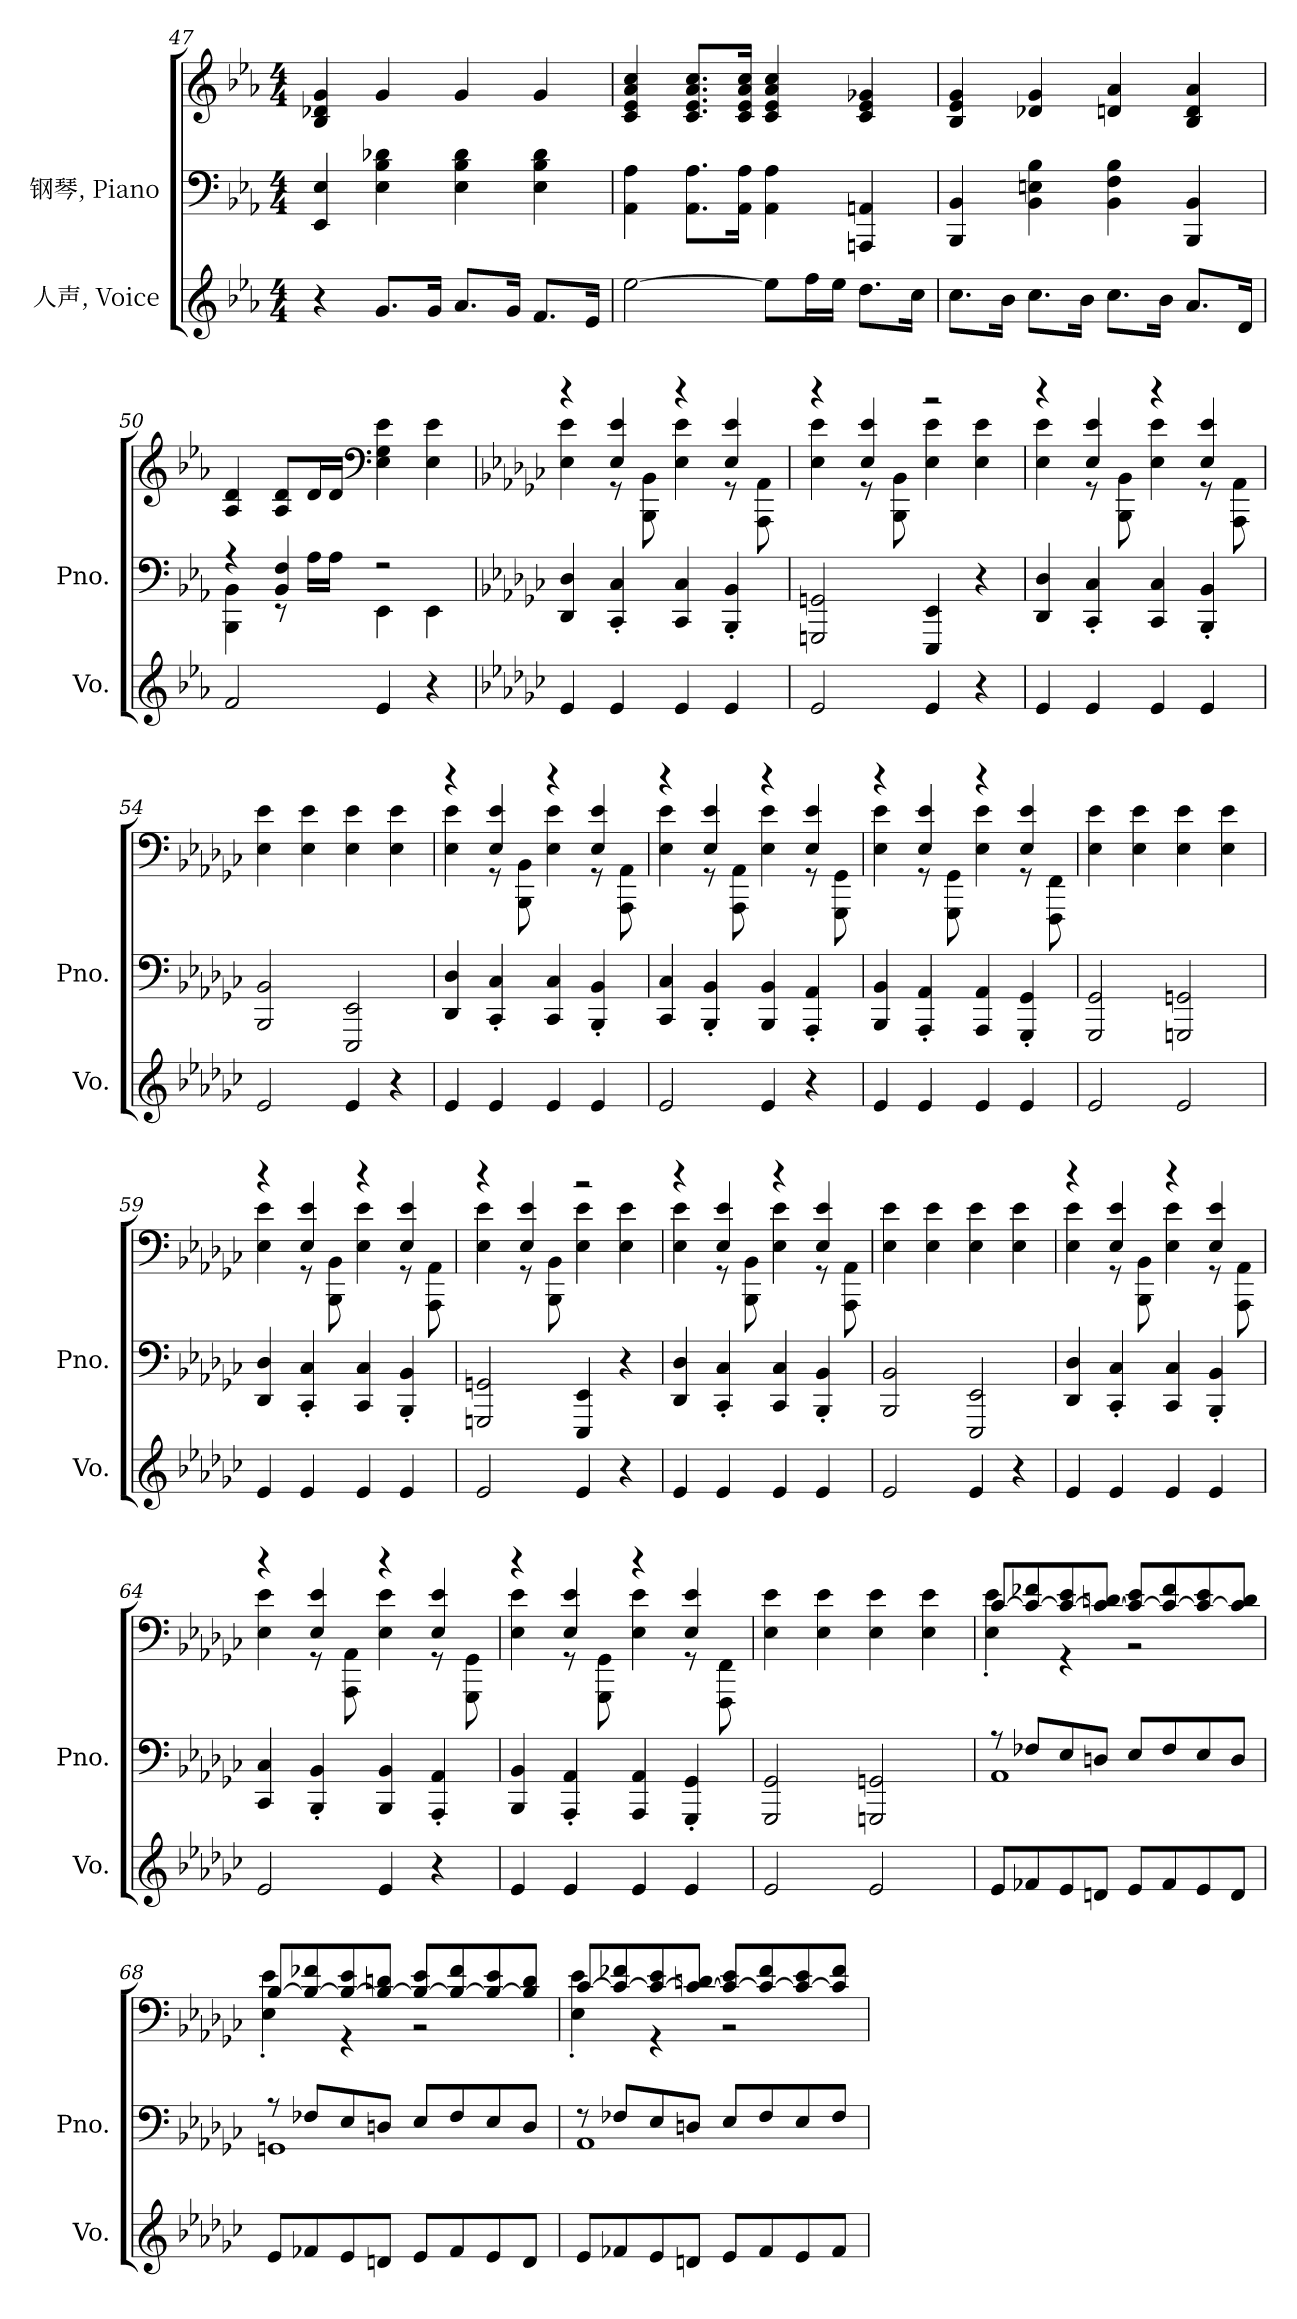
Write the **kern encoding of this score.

**kern	**kern	**kern
*part2	*part1	*part1
*staff3	*staff2	*staff1
*I"人声, Voice	*I"钢琴, Piano	*
*I'Vo.	*I'Pno.	*
!!LO:PB:g=z
*clefG2	*clefF4	*clefG2
*k[b-e-a-]	*k[b-e-a-]	*k[b-e-a-]
*M4/4	*M4/4	*M4/4
=47	=47	=47
4r	4EE-/ 4E-/	4B-/ 4d-X/ 4g/
8.g/L	4E-\ 4B-\ 4d-X\	4g/
16g/Jk	.	.
8.a-/L	4E-\ 4B-\ 4d-\	4g/
16g/Jk	.	.
8.f/L	4E-\ 4B-\ 4d-\	4g/
16e-/Jk	.	.
=48	=48	=48
[2ee-\	4AA-\ 4A-\	4c/ 4e-/ 4a-/ 4cc/
.	8.AA-\ 8.A-\L	8.c/ 8.e-/ 8.a-/ 8.cc/L
.	16AA-\ 16A-\Jk	16c/ 16e-/ 16a-/ 16cc/Jk
8ee-\L]	4AA-\ 4A-\	4c/ 4e-/ 4a-/ 4cc/
16ff\L	.	.
16ee-\JJ	.	.
8.dd\L	4AAAn/ 4AAn/	4c/ 4e-/ 4g-X/
16cc\Jk	.	.
=49	=49	=49
8.cc\L	4BBB-/ 4BB-/	4B-/ 4e-/ 4g/
16b-\Jk	.	.
8.cc\L	4BB-\ 4En\ 4B-\	4d-X/ 4g/
16b-\Jk	.	.
8.cc\L	4BB-\ 4F\ 4B-\	4dn/ 4a-/
16b-\Jk	.	.
8.a-/L	4BBB-/ 4BB-/	4B-/ 4d/ 4a-/
16d/Jk	.	.
!!LO:LB:g=z
=50	=50	=50
*	*^	*
2f/	4r	4BBB-\ 4BB-\	4A-/ 4d/
.	4BB-/ 4F/	8r	8A-/ 8d/L
.	.	16A-\LL	16d/L
.	.	16A-\JJ	16d/JJ
*	*	*	*clefF4
4e-/	2r	4EE-\	4E-\ 4G\ 4e-\
4r	.	4EE-\	4E-\ 4e-\
*	*v	*v	*
=51	=51	=51
*k[b-e-a-d-g-c-]	*k[b-e-a-d-g-c-]	*k[b-e-a-d-g-c-]
*	*	*MM70
*	*	*^
4e-/	4DD-/ 4D-/	4r	4E-\ 4e-\
4e-/	4CC-/' 4C-/'	4E-/ 4e-/	8r
.	.	.	8BBB-\ 8BB-\
4e-/	4CC-/ 4C-/	4r	4E-\ 4e-\
4e-/	4BBB-/' 4BB-/'	4E-/ 4e-/	8r
.	.	.	8AAA-\ 8AA-\
=52	=52	=52	=52
2e-/	2GGGn/ 2GGn/	4r	4E-\ 4e-\
.	.	4E-/ 4e-/	8r
.	.	.	8BBB-\ 8BB-\
4e-/	4EEE-/ 4EE-/	2r	4E-\ 4e-\
4r	4r	.	4E-\ 4e-\
=53	=53	=53	=53
4e-/	4DD-/ 4D-/	4r	4E-\ 4e-\
4e-/	4CC-/' 4C-/'	4E-/ 4e-/	8r
.	.	.	8BBB-\ 8BB-\
4e-/	4CC-/ 4C-/	4r	4E-\ 4e-\
4e-/	4BBB-/' 4BB-/'	4E-/ 4e-/	8r
.	.	.	8AAA-\ 8AA-\
*	*	*v	*v
=54	=54	=54
2e-/	2BBB-/ 2BB-/	4E-\ 4e-\
.	.	4E-\ 4e-\
4e-/	2EEE-/ 2EE-/	4E-\ 4e-\
4r	.	4E-\ 4e-\
!!LO:LB:g=z
=55	=55	=55
*	*	*^
4e-/	4DD-/ 4D-/	4r	4E-\ 4e-\
4e-/	4CC-/' 4C-/'	4E-/ 4e-/	8r
.	.	.	8BBB-\ 8BB-\
4e-/	4CC-/ 4C-/	4r	4E-\ 4e-\
4e-/	4BBB-/' 4BB-/'	4E-/ 4e-/	8r
.	.	.	8AAA-\ 8AA-\
=56	=56	=56	=56
2e-/	4CC-/ 4C-/	4r	4E-\ 4e-\
.	4BBB-/' 4BB-/'	4E-/ 4e-/	8r
.	.	.	8AAA-\ 8AA-\
4e-/	4BBB-/ 4BB-/	4r	4E-\ 4e-\
4r	4AAA-/' 4AA-/'	4E-/ 4e-/	8r
.	.	.	8GGG-\ 8GG-\
=57	=57	=57	=57
4e-/	4BBB-/ 4BB-/	4r	4E-\ 4e-\
4e-/	4AAA-/' 4AA-/'	4E-/ 4e-/	8r
.	.	.	8GGG-\ 8GG-\
4e-/	4AAA-/ 4AA-/	4r	4E-\ 4e-\
4e-/	4GGG-/' 4GG-/'	4E-/ 4e-/	8r
.	.	.	8FFF\ 8FF\
*	*	*v	*v
=58	=58	=58
2e-/	2GGG-/ 2GG-/	4E-\ 4e-\
.	.	4E-\ 4e-\
2e-/	2GGGn/ 2GGn/	4E-\ 4e-\
.	.	4E-\ 4e-\
=59	=59	=59
*	*	*^
4e-/	4DD-/ 4D-/	4r	4E-\ 4e-\
4e-/	4CC-/' 4C-/'	4E-/ 4e-/	8r
.	.	.	8BBB-\ 8BB-\
4e-/	4CC-/ 4C-/	4r	4E-\ 4e-\
4e-/	4BBB-/' 4BB-/'	4E-/ 4e-/	8r
.	.	.	8AAA-\ 8AA-\
!!LO:LB:g=z	!!
=60	=60	=60	=60
2e-/	2GGGn/ 2GGn/	4r	4E-\ 4e-\
.	.	4E-/ 4e-/	8r
.	.	.	8BBB-\ 8BB-\
4e-/	4EEE-/ 4EE-/	2r	4E-\ 4e-\
4r	4r	.	4E-\ 4e-\
=61	=61	=61	=61
4e-/	4DD-/ 4D-/	4r	4E-\ 4e-\
4e-/	4CC-/' 4C-/'	4E-/ 4e-/	8r
.	.	.	8BBB-\ 8BB-\
4e-/	4CC-/ 4C-/	4r	4E-\ 4e-\
4e-/	4BBB-/' 4BB-/'	4E-/ 4e-/	8r
.	.	.	8AAA-\ 8AA-\
*	*	*v	*v
=62	=62	=62
2e-/	2BBB-/ 2BB-/	4E-\ 4e-\
.	.	4E-\ 4e-\
4e-/	2EEE-/ 2EE-/	4E-\ 4e-\
4r	.	4E-\ 4e-\
=63	=63	=63
*	*	*^
4e-/	4DD-/ 4D-/	4r	4E-\ 4e-\
4e-/	4CC-/' 4C-/'	4E-/ 4e-/	8r
.	.	.	8BBB-\ 8BB-\
4e-/	4CC-/ 4C-/	4r	4E-\ 4e-\
4e-/	4BBB-/' 4BB-/'	4E-/ 4e-/	8r
.	.	.	8AAA-\ 8AA-\
=64	=64	=64	=64
2e-/	4CC-/ 4C-/	4r	4E-\ 4e-\
.	4BBB-/' 4BB-/'	4E-/ 4e-/	8r
.	.	.	8AAA-\ 8AA-\
4e-/	4BBB-/ 4BB-/	4r	4E-\ 4e-\
4r	4AAA-/' 4AA-/'	4E-/ 4e-/	8r
.	.	.	8GGG-\ 8GG-\
!!LO:PB:g=z	!!
=65	=65	=65	=65
4e-/	4BBB-/ 4BB-/	4r	4E-\ 4e-\
4e-/	4AAA-/' 4AA-/'	4E-/ 4e-/	8r
.	.	.	8GGG-\ 8GG-\
4e-/	4AAA-/ 4AA-/	4r	4E-\ 4e-\
4e-/	4GGG-/' 4GG-/'	4E-/ 4e-/	8r
.	.	.	8FFF\ 8FF\
*	*	*v	*v
=66	=66	=66
2e-/	2GGG-/ 2GG-/	4E-\ 4e-\
.	.	4E-\ 4e-\
2e-/	2GGGn/ 2GGn/	4E-\ 4e-\
.	.	4E-\ 4e-\
=67	=67	=67
*	*^	*^
8e-/L	8r	1AA-	[8c-/L	4E-\' 4e-\'
8f-X/	8F-X/L	.	8c-/_ 8f-X/	.
8e-/	8E-/	.	8c-/_ 8e-/	4r
8dn/J	8Dn/J	.	8c-/_ 8dn/J	.
8e-/L	8E-/L	.	8c-/_ 8e-/L	2r
8f-/	8F-/	.	8c-/_ 8f-/	.
8e-/	8E-/	.	8c-/_ 8e-/	.
8d/J	8D/J	.	8c-/] 8d/J	.
!!LO:LB:g=z	!!
=68	=68	=68	=68	=68
8e-/L	8r	1GGn	[8B-/L	4E-\' 4e-\'
8f-X/	8F-X/L	.	8B-/_ 8f-X/	.
8e-/	8E-/	.	8B-/_ 8e-/	4r
8dn/J	8Dn/J	.	8B-/_ 8dn/J	.
8e-/L	8E-/L	.	8B-/_ 8e-/L	2r
8f-/	8F-/	.	8B-/_ 8f-/	.
8e-/	8E-/	.	8B-/_ 8e-/	.
8d/J	8D/J	.	8B-/] 8d/J	.
=69	=69	=69	=69	=69
8e-/L	8r	1AA-	[8c-/L	4E-\' 4e-\'
8f-X/	8F-X/L	.	8c-/_ 8f-X/	.
8e-/	8E-/	.	8c-/_ 8e-/	4r
8dn/J	8Dn/J	.	8c-/_ 8dn/J	.
8e-/L	8E-/L	.	8c-/_ 8e-/L	2r
8f-/	8F-/	.	8c-/_ 8f-/	.
8e-/	8E-/	.	8c-/_ 8e-/	.
8f-/J	8F-/J	.	8c-/] 8f-/J	.
*	*v	*v	*	*
*	*	*v	*v
=	=	=
*-	*-	*-
